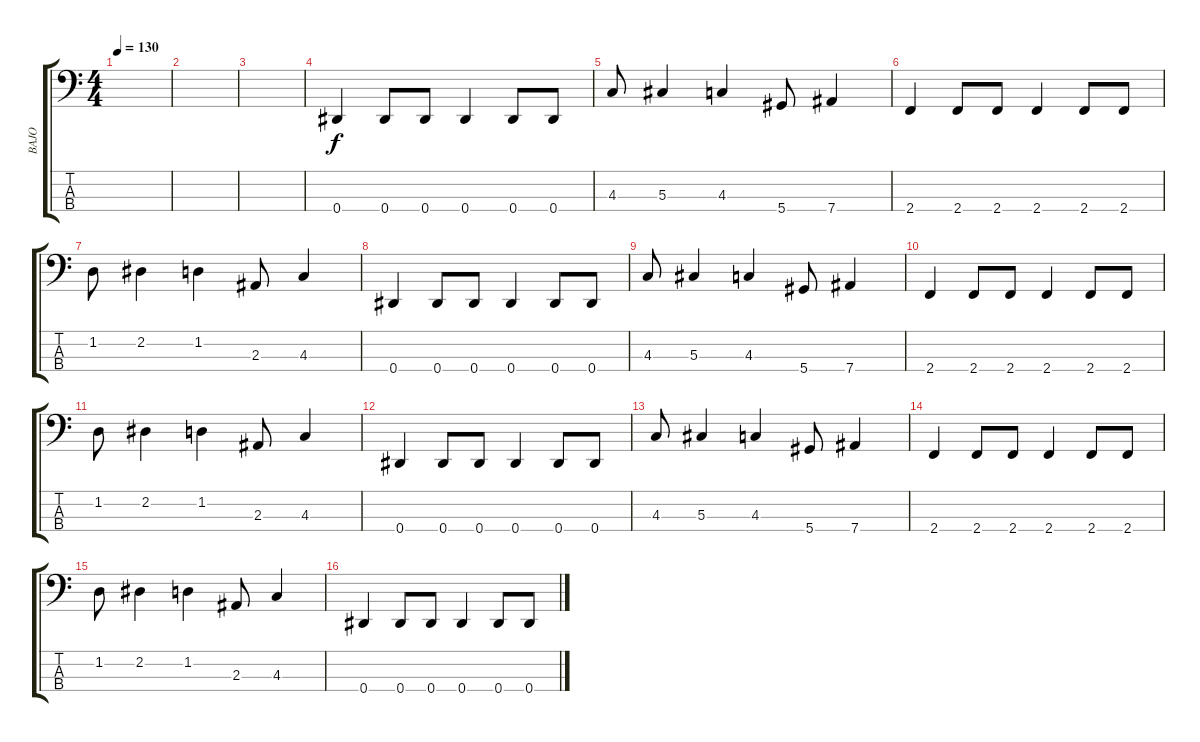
\track ("BAJO" "BAJO") {instrument electricbasspick}
\staff {score tabs}
\tuning (Gb2 Db2 Ab1 Eb1) {hide}
\ts (4 4)
\tempo 130
\clef f4
\ks c
|
|
|
0.4.4 0.4.8 0.4.8 0.4.4 0.4.8 0.4.8 |
4.3.8 5.3.4 4.3.4 5.4.8 7.4.4 |
2.4.4 2.4.8 2.4.8 2.4.4 2.4.8 2.4.8 |
1.2.8 2.2.4 1.2.4 2.3.8 4.3.4 |
0.4.4 0.4.8 0.4.8 0.4.4 0.4.8 0.4.8 |
4.3.8 5.3.4 4.3.4 5.4.8 7.4.4 |
2.4.4 2.4.8 2.4.8 2.4.4 2.4.8 2.4.8 |
1.2.8 2.2.4 1.2.4 2.3.8 4.3.4 |
0.4.4 0.4.8 0.4.8 0.4.4 0.4.8 0.4.8 |
4.3.8 5.3.4 4.3.4 5.4.8 7.4.4 |
2.4.4 2.4.8 2.4.8 2.4.4 2.4.8 2.4.8 |
1.2.8 2.2.4 1.2.4 2.3.8 4.3.4 |
0.4.4 0.4.8 0.4.8 0.4.4 0.4.8 0.4.8
